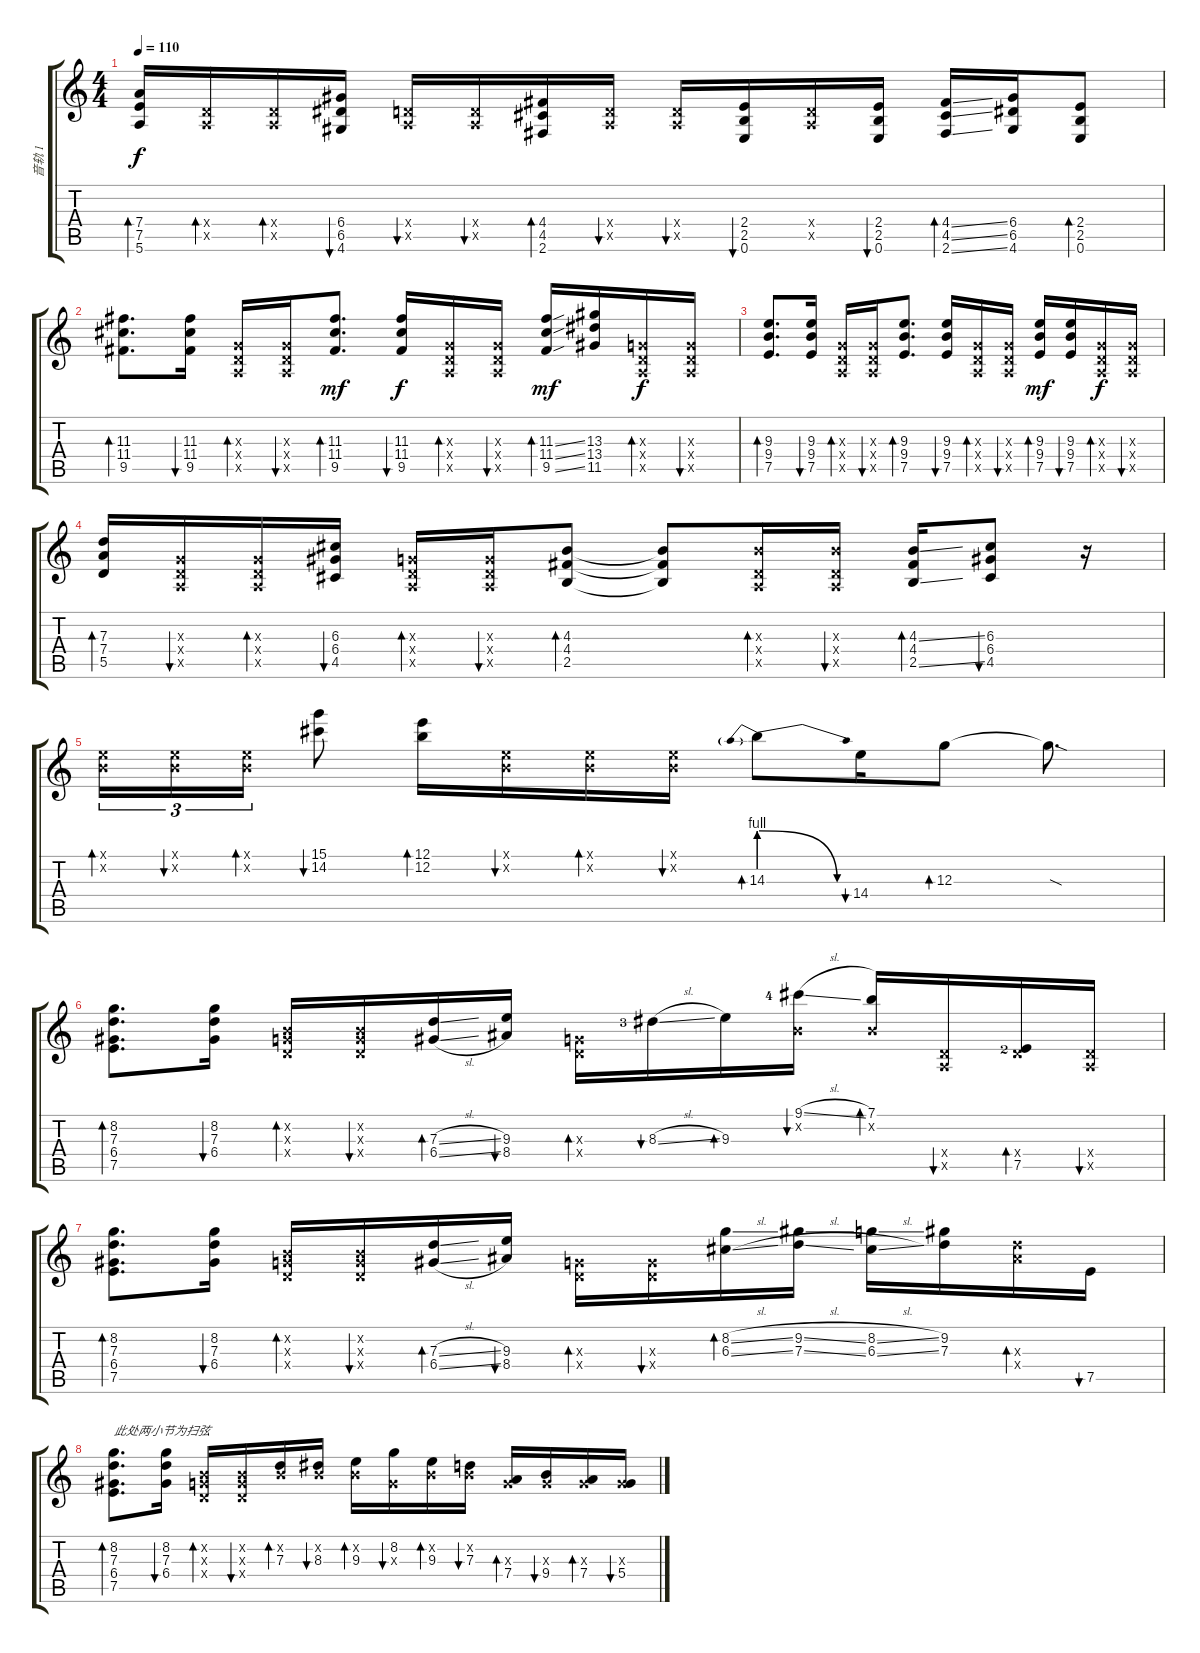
\track ("音轨 1" "音轨 1") {instrument acousticguitarsteel}
\staff {score tabs}
\tuning (E4 B3 G3 D3 A2 E2) {hide}
\ts (4 4)
\tempo 110
\clef g2
\ks c
(7.4 7.5 5.6).16{bd 30 dy f} (0.4{x} 0.5{x}).16{bd 30} (0.4{x} 0.5{x}).16{bd 30} (6.4 6.5 4.6).16{bu 30} (0.4{x} 0.5{x}).16{bu 30} (0.4{x} 0.5{x}).16{bu 30} (4.4 4.5 2.6).16{bd 30} (0.4{x} 0.5{x}).16{bu 30} (0.4{x} 0.5{x}).16{bu 30} (2.4 2.5 0.6).16{bu 30} (0.4{x} 0.5{x}).16 (2.4 2.5 0.6).16{bu 30} (4.4{ss} 4.5{ss} 2.6{ss}).16{bd 30} (6.4 6.5 4.6).16 (2.4 2.5 0.6).8{bd 30} |
(11.3 11.4 9.5).8{d bd 30} (11.3 11.4 9.5).16{bu 60} (0.3{x} 0.4{x} 0.5{x}).16{bd 60} (0.3{x} 0.4{x} 0.5{x}).16{bu 60} (11.3 11.4 9.5).8{d bd 60 dy mf} (11.3 11.4 9.5).16{bu 60 dy f} (0.3{x} 0.4{x} 0.5{x}).16{bd 60} (0.3{x} 0.4{x} 0.5{x}).16{bu 60} (11.3{ss} 11.4{ss} 9.5{ss}).16{bd 30 dy mf} (13.3 13.4 11.5).16 (0.3{x} 0.4{x} 0.5{x}).16{bd 30 dy f} (0.3{x} 0.4{x} 0.5{x}).16{bu 30} |
(9.3 9.4 7.5).8{d bd 30} (9.3 9.4 7.5).16{bu 60} (0.3{x} 0.4{x} 0.5{x}).16{bd 60} (0.3{x} 0.4{x} 0.5{x}).16{bu 60} (9.3 9.4 7.5).8{d bd 30} (9.3 9.4 7.5).16{bu 60} (0.3{x} 0.4{x} 0.5{x}).16{bd 60} (0.3{x} 0.4{x} 0.5{x}).16{bu 60} (9.3 9.4 7.5).16{bd 30 dy mf} (9.3 9.4 7.5).16{bu 30} (0.3{x} 0.4{x} 0.5{x}).16{bd 30 dy f} (0.3{x} 0.4{x} 0.5{x}).16{bu 30} |
(7.3 7.4 5.5).16{bd 30} (0.3{x} 0.4{x} 0.5{x}).16{bu 30} (0.3{x} 0.4{x} 0.5{x}).16{bd 30} (6.3 6.4 4.5).16{bu 30} (0.3{x} 0.4{x} 0.5{x}).16{bd 30} (0.3{x} 0.4{x} 0.5{x}).16{bu 30} (4.3 4.4 2.5).8{bd 30} (4.3{t} 4.4{t} 2.5{t}).8 (4.3{x} 0.4{x} 0.5{x}).16{bd 30} (4.3{x} 0.4{x} 0.5{x}).16{bu 30} (4.3{ss} 4.4 2.5{ss}).16{bd 30} (6.3 6.4 4.5).8{bu 30} r.16 |
(0.1{x} 0.2{x}).16{tu (3 2) bd 30} (0.1{x} 0.2{x}).16{tu (3 2) bu 30} (0.1{x} 0.2{x}).16{tu (3 2) bd 30} (15.1 14.2).8{bu 30} (12.1 12.2).16{bd 30} (0.1{x} 0.2{x}).16{bu 30} (0.1{x} 0.2{x}).16{bd 30} (0.1{x} 0.2{x}).16{bu 30} 14.3{be (prebendrelease 0 4 60 0)}.8{bd 30} 14.4.16{bu 30} 12.3.8{bd 30} 12.3{sod t}.8{d} |
(8.2 7.3 6.4 7.5).8{d bd 30} (8.2 7.3 6.4).16{bu 30} (0.2{x} 0.3{x} 0.4{x}).16{bd 30} (0.2{x} 0.3{x} 0.4{x}).16{bu 30} (7.3{sl} 6.4{sl}).16{bd 30} (9.3 8.4).16{bu 30} (0.3{x} 0.4{x}).16{bd 30} 8.3{sl lf 4}.16{bu 30} 9.3.16{bd 30} (9.1{sl lf 5} 0.2{x}).16{bu 60} (7.1 0.2{x}).16{bd 30} (0.4{x} 0.5{x}).16{bu 60} (0.4{x} 7.5{lf 3}).16{bd 60} (0.4{x} 0.5{x}).16{bu 60 txt ""} |
(8.2 7.3 6.4 7.5).8{d bd 30} (8.2 7.3 6.4).16{bu 30} (0.2{x} 0.3{x} 0.4{x}).16{bd 30} (0.2{x} 0.3{x} 0.4{x}).16{bu 30} (7.3{sl} 6.4{sl}).16{bd 30} (9.3 8.4).16{bu 30} (0.3{x} 0.4{x}).16{bd 30} (0.3{x} 0.4{x}).16{bu 30} (8.2{sl} 6.3{sl}).16{bd 30} (9.2{sl} 7.3{sl}).16 (8.2{sl} 6.3{sl}).16 (9.2 7.3).16 (7.3{x} 8.4{x}).16{bd 30} 7.5.16{bu 60} |
(8.2 7.3 6.4 7.5).8{d bd 30 txt "此处两小节为扫弦"} (8.2 7.3 6.4).16{bu 30} (0.2{x} 0.3{x} 0.4{x}).16{bd 30} (0.2{x} 0.3{x} 0.4{x}).16{bu 30} (0.2{x} 7.3).16{bd 30} (0.2{x} 8.3).16{bu 30} (0.2{x} 9.3).16{bd 30} (8.2 0.3{x}).16{bu 30} (0.2{x} 9.3).16{bd 30} (0.2{x} 7.3).16{bu 30} (0.3{x} 7.4).16{bd 30} (0.3{x} 9.4).16{bu 30} (0.3{x} 7.4).16{bd 30} (0.3{x} 5.4).16{bu 30}
